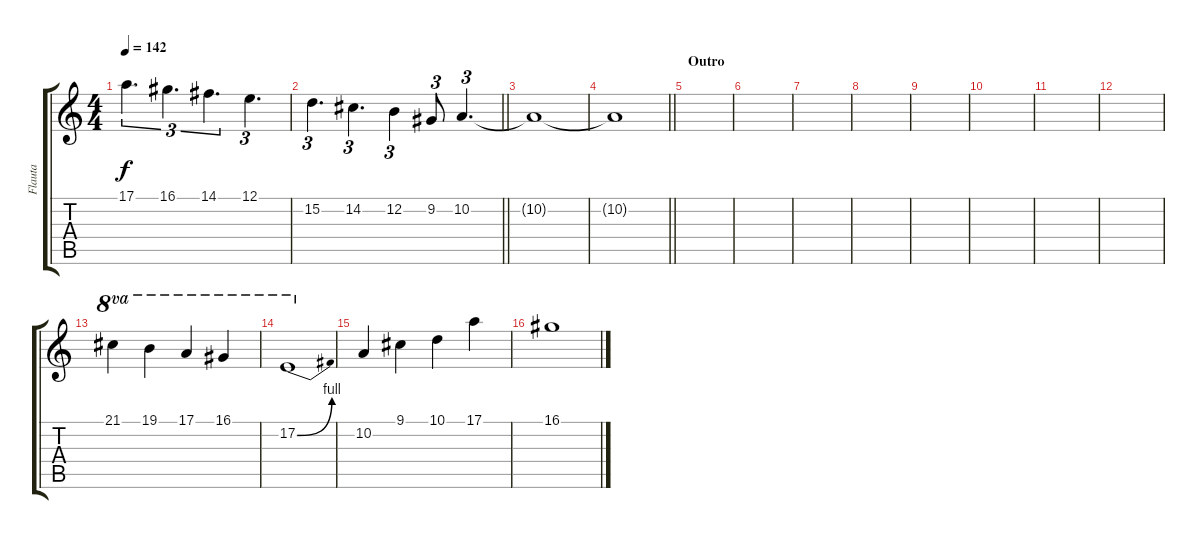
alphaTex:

\track ("Flauta" "Flauta") {instrument flute}
\staff {score tabs}
\tuning (E4 B3 G3 D3 A2 E2) {hide}
\ts (4 4)
\tempo 142
\clef g2
\ks c
17.1.4{d tu (3 2) dy f} 16.1.4{d tu (3 2)} 14.1.4{d tu (3 2)} 12.1.4{d tu (3 2)} |
\barLineRight lightlight
15.2.4{d tu (3 2)} 14.2.4{d tu (3 2)} 12.2.4{tu (3 2)} 9.2.8{tu (3 2)} 10.2.4{d tu (3 2)} |
10.2{t}.1 |
\barLineRight lightlight
10.2{t}.1 |
\section ("" "Outro")
|
|
|
|
|
|
|
|
21.1.4{ot 8va} 19.1.4{ot 8va} 17.1.4{ot 8va} 16.1.4{ot 8va} |
17.2{be (bend 0 0 60 4)}.1{ot 8va} |
10.2.4 9.1.4 10.1.4 17.1.4 |
16.1.1
